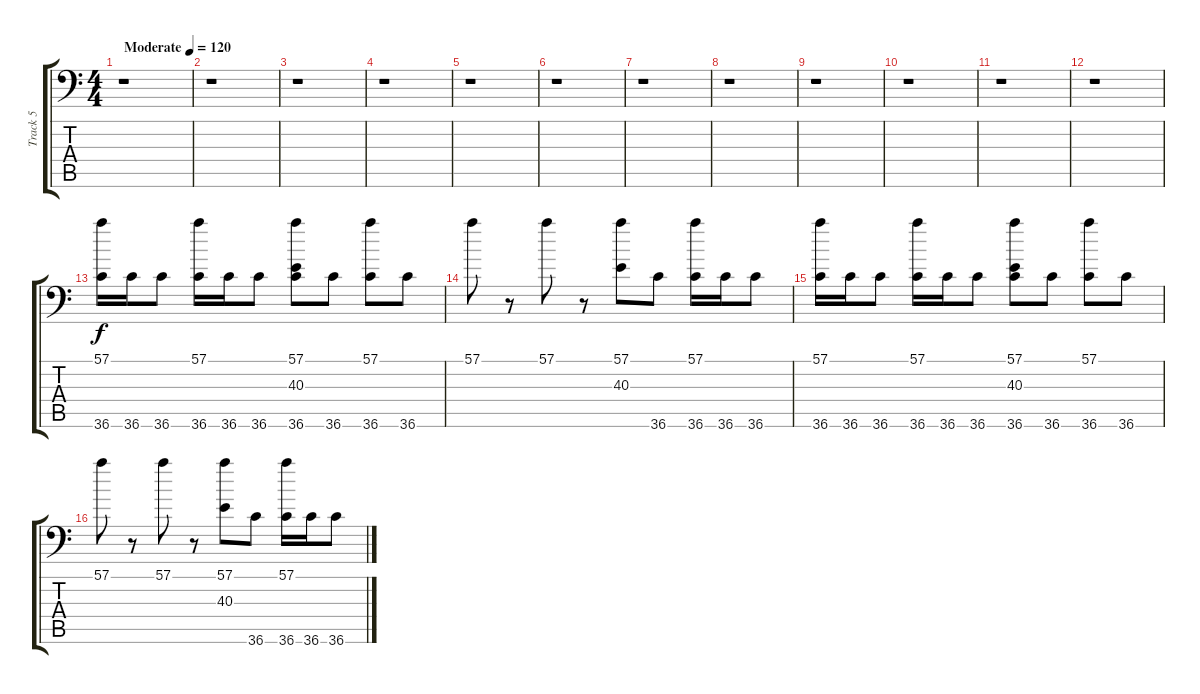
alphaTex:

\track ("Track 5" "Track 5") {instrument acousticgrandpiano}
\staff {score tabs}
\tuning (C-1 C-1 C-1 C-1 C-1 C-1) {hide}
\ts (4 4)
\tempo (120 "Moderate")
\clef f4
\ks c
r.1{dy f instrument acousticgrandpiano} |
r.1 |
r.1 |
r.1 |
r.1 |
r.1 |
r.1 |
r.1 |
r.1 |
r.1 |
r.1 |
r.1 |
(57.1 36.6).16 36.6.16 36.6.8 (57.1 36.6).16 36.6.16 36.6.8 (57.1 40.3 36.6).8 36.6.8 (57.1 36.6).8 36.6.8 |
57.1.8 r.8 57.1.8 r.8 (57.1 40.3).8 36.6.8 (57.1 36.6).16 36.6.16 36.6.8 |
(57.1 36.6).16 36.6.16 36.6.8 (57.1 36.6).16 36.6.16 36.6.8 (57.1 40.3 36.6).8 36.6.8 (57.1 36.6).8 36.6.8 |
57.1.8 r.8 57.1.8 r.8 (57.1 40.3).8 36.6.8 (57.1 36.6).16 36.6.16 36.6.8
